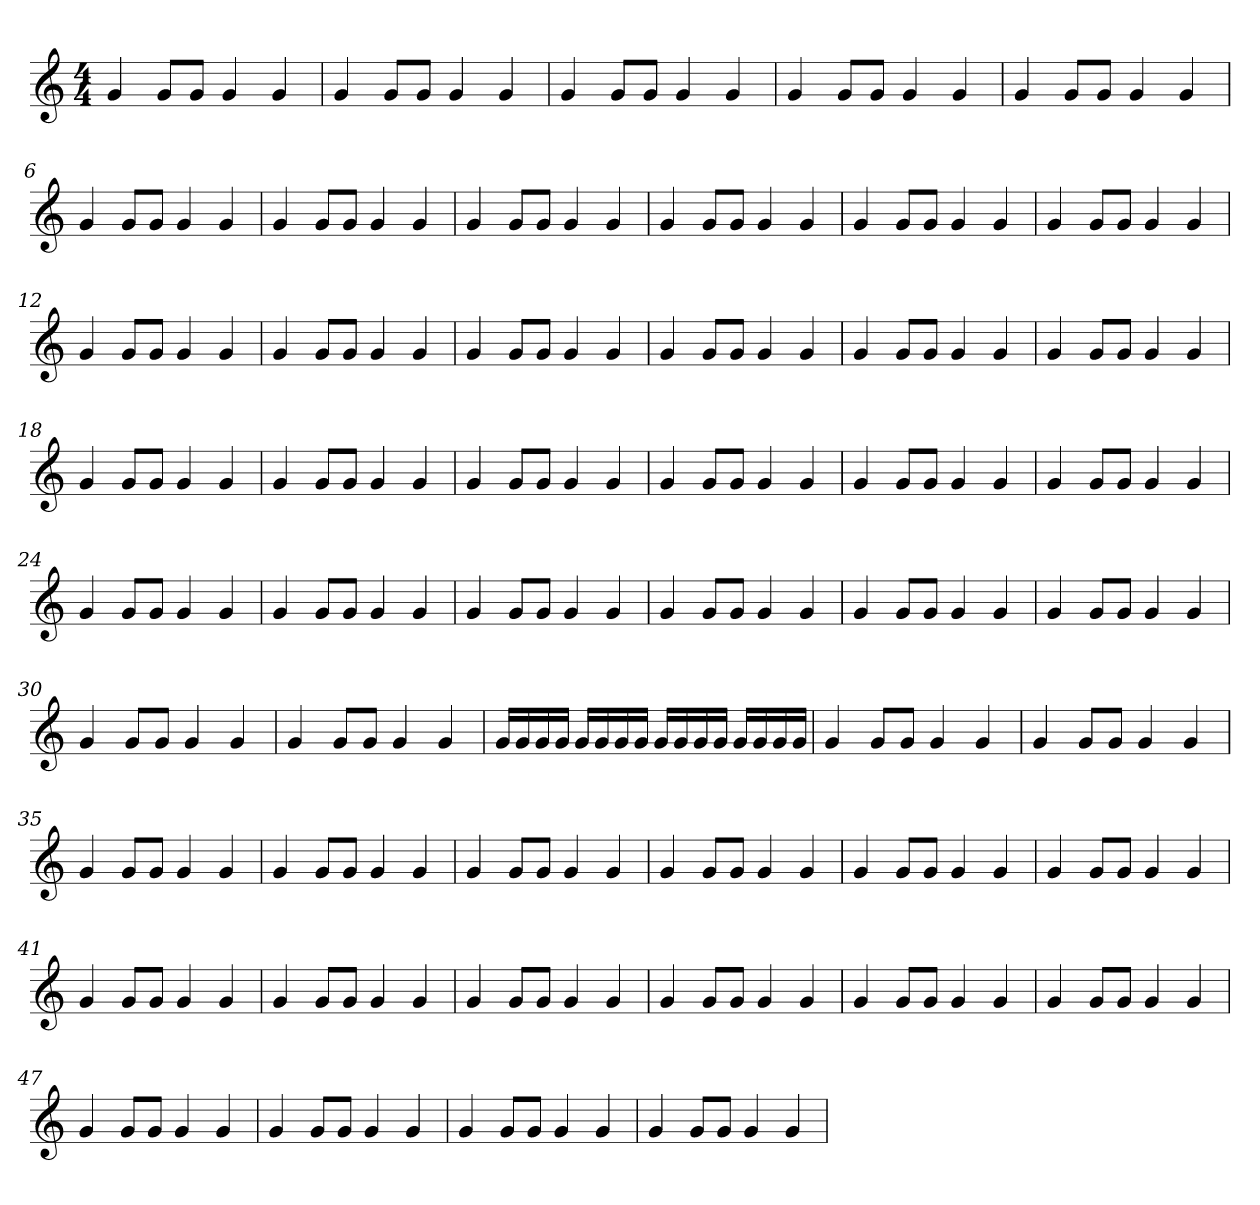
**kern
*part1
*staff1
*k[]
*M4/4
=1
4g
8g/L
8g/J
4g
4g
=2
4g
8g/L
8g/J
4g
4g
=3
4g
8g/L
8g/J
4g
4g
=4
4g
8g/L
8g/J
4g
4g
=5
4g
8g/L
8g/J
4g
4g
=6
4g
8g/L
8g/J
4g
4g
=7
4g
8g/L
8g/J
4g
4g
=8
4g
8g/L
8g/J
4g
4g
=9
4g
8g/L
8g/J
4g
4g
=10
4g
8g/L
8g/J
4g
4g
=11
4g
8g/L
8g/J
4g
4g
=12
4g
8g/L
8g/J
4g
4g
=13
4g
8g/L
8g/J
4g
4g
=14
4g
8g/L
8g/J
4g
4g
=15
4g
8g/L
8g/J
4g
4g
=16
4g
8g/L
8g/J
4g
4g
=17
4g
8g/L
8g/J
4g
4g
=18
4g
8g/L
8g/J
4g
4g
=19
4g
8g/L
8g/J
4g
4g
=20
4g
8g/L
8g/J
4g
4g
=21
4g
8g/L
8g/J
4g
4g
=22
4g
8g/L
8g/J
4g
4g
=23
4g
8g/L
8g/J
4g
4g
=24
4g
8g/L
8g/J
4g
4g
=25
4g
8g/L
8g/J
4g
4g
=26
4g
8g/L
8g/J
4g
4g
=27
4g
8g/L
8g/J
4g
4g
=28
4g
8g/L
8g/J
4g
4g
=29
4g
8g/L
8g/J
4g
4g
=30
4g
8g/L
8g/J
4g
4g
=31
4g
8g/L
8g/J
4g
4g
=32
16g/LL
16g/
16g/
16g/JJ
16g/LL
16g/
16g/
16g/JJ
16g/LL
16g/
16g/
16g/JJ
16g/LL
16g/
16g/
16g/JJ
=33
4g
8g/L
8g/J
4g
4g
=34
4g
8g/L
8g/J
4g
4g
=35
4g
8g/L
8g/J
4g
4g
=36
4g
8g/L
8g/J
4g
4g
=37
4g
8g/L
8g/J
4g
4g
=38
4g
8g/L
8g/J
4g
4g
=39
4g
8g/L
8g/J
4g
4g
=40
4g
8g/L
8g/J
4g
4g
=41
4g
8g/L
8g/J
4g
4g
=42
4g
8g/L
8g/J
4g
4g
=43
4g
8g/L
8g/J
4g
4g
=44
4g
8g/L
8g/J
4g
4g
=45
4g
8g/L
8g/J
4g
4g
=46
4g
8g/L
8g/J
4g
4g
=47
4g
8g/L
8g/J
4g
4g
=48
4g
8g/L
8g/J
4g
4g
=49
4g
8g/L
8g/J
4g
4g
=50
4g
8g/L
8g/J
4g
4g
=
*-
